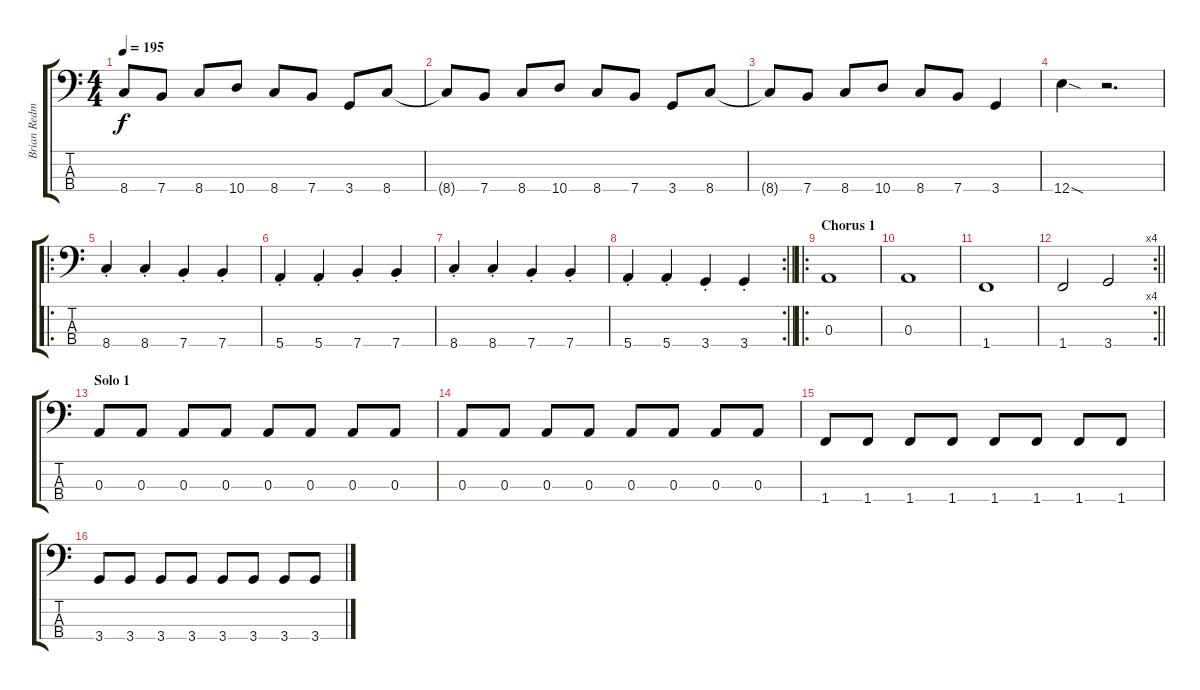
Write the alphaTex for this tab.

\track ("Brian Redman" "Brian Redm") {instrument electricbassfinger}
\staff {score tabs}
\tuning (G2 D2 A1 E1) {hide}
\ts (4 4)
\tempo 195
\clef f4
\ks c
8.4{t}.8{dy f} 7.4.8 8.4.8 10.4.8 8.4.8 7.4.8 3.4.8 8.4.8 |
8.4{t}.8 7.4.8 8.4.8 10.4.8 8.4.8 7.4.8 3.4.8 8.4.8 |
8.4{t}.8 7.4.8 8.4.8 10.4.8 8.4.8 7.4.8 3.4.4 |
12.4{sod}.4 r.2{d} |
\ro
8.4{st}.4 8.4{st}.4 7.4{st}.4 7.4{st}.4 |
5.4{st}.4 5.4{st}.4 7.4{st}.4 7.4{st}.4 |
8.4{st}.4 8.4{st}.4 7.4{st}.4 7.4{st}.4 |
\rc 2
\barLineRight lightlight
5.4{st}.4 5.4{st}.4 3.4{st}.4 3.4{st}.4 |
\ro
\section ("" "Chorus 1")
0.3.1 |
0.3.1 |
1.4.1 |
\rc 4
\barLineRight lightlight
1.4.2 3.4.2 |
\section ("" "Solo 1")
0.3.8 0.3.8 0.3.8 0.3.8 0.3.8 0.3.8 0.3.8 0.3.8 |
0.3.8 0.3.8 0.3.8 0.3.8 0.3.8 0.3.8 0.3.8 0.3.8 |
1.4.8 1.4.8 1.4.8 1.4.8 1.4.8 1.4.8 1.4.8 1.4.8 |
3.4.8 3.4.8 3.4.8 3.4.8 3.4.8 3.4.8 3.4.8 3.4.8
